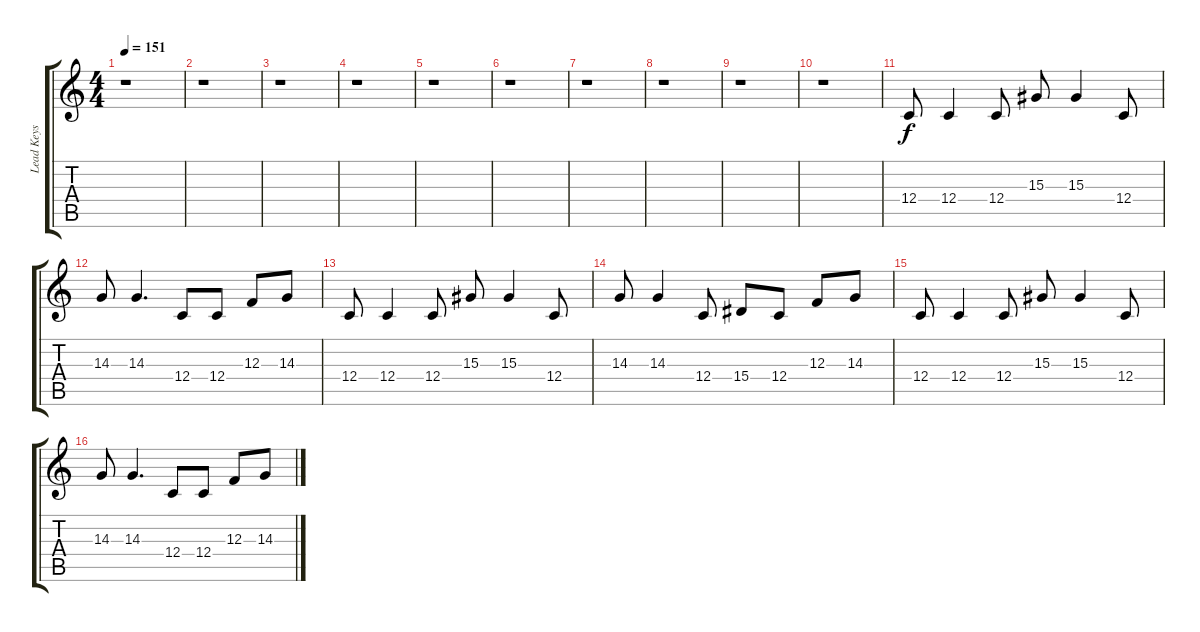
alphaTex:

\track ("Lead Keys" "Lead Keys") {instrument lead5charang}
\staff {score tabs}
\tuning (D4 A3 F3 C3 G2 C2) {hide}
\ts (4 4)
\tempo 151
\clef g2
\ks c
r.1{dy f} |
r.1 |
r.1 |
r.1 |
r.1 |
r.1 |
r.1 |
r.1 |
r.1 |
r.1 |
12.4.8 12.4.4 12.4.8 15.3.8 15.3.4 12.4.8 |
14.3.8 14.3.4{d} 12.4.8 12.4.8 12.3.8 14.3.8 |
12.4.8 12.4.4 12.4.8 15.3.8 15.3.4 12.4.8 |
14.3.8 14.3.4 12.4.8 15.4.8 12.4.8 12.3.8 14.3.8 |
12.4.8 12.4.4 12.4.8 15.3.8 15.3.4 12.4.8 |
14.3.8 14.3.4{d} 12.4.8 12.4.8 12.3.8 14.3.8
